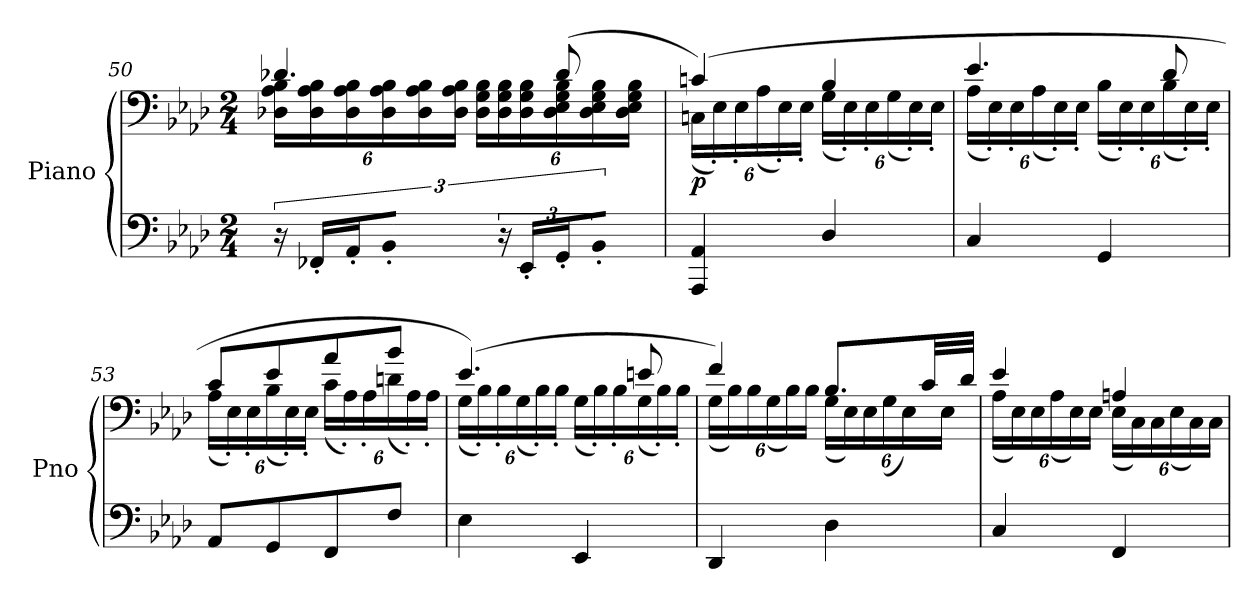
**kern	**kern	**dynam
*part1	*part1	*part1
*staff2	*staff1	*staff1/2
*I"Piano	*	*
*I'Pno	*	*
!!LO:LB:g=z
*clefF4	*clefF4	*
*k[b-e-a-d-]	*k[b-e-a-d-]	*
*M2/4	*M2/4	*
=50	=50	=50
*	*^	*
*	*	*Xbrackettup	*
!	!	!	!LO:DY:b
24r	4.d-X/	24D-X\ 24A-\ 24B-\LL	other-dynamics
24FF-X'/LL	.	24D-\ 24A-\ 24B-\	.
24AA-'/J	.	24D-\ 24A-\ 24B-\	.
8BB-'/J	.	24D-\ 24A-\ 24B-\	.
.	.	24D-\ 24A-\ 24B-\	.
.	.	24D-\ 24A-\ 24B-\JJ	.
24r	.	24D-\ 24G\ 24B-\LL	.
24EE-'/LL	.	24D-\ 24G\ 24B-\	.
24GG'/J	.	24D-\ 24G\ 24B-\	.
8BB-'/J	(8d-/	24D-\ 24E-\ 24G\ 24B-\	.
.	.	24D-\ 24E-\ 24G\ 24B-\	.
.	.	24D-\ 24E-\ 24G\ 24B-\JJ	.
=51	=51	=51	=51
!	!	!	!LO:DY:b
4AAA-/ 4AA-/	(4cn/)	(24Cn\LL	p
.	.	24E-'\)	.
.	.	24E-'\	.
.	.	(24A-\	.
.	.	24E-'\)	.
.	.	24E-'\JJ	.
4D-/	4B-/	(24G\LL	.
.	.	24E-'\)	.
.	.	24E-'\	.
.	.	(24G\	.
.	.	24E-'\)	.
.	.	24E-'\JJ	.
=52	=52	=52	=52
4C/	4.e-/	(24A-\LL	.
.	.	24E-'\)	.
.	.	24E-'\	.
.	.	(24A-\	.
.	.	24E-'\)	.
.	.	24E-'\JJ	.
4GG/	.	(24B-\LL	.
.	.	24E-'\)	.
.	.	24E-'\	.
.	8d-/	(24B-\	.
.	.	24E-'\)	.
.	.	24E-'\JJ	.
!!LO:LB:g=z	!!
=53	=53	=53	=53
8AA-/L	8c/L	(24A-\LL	.
.	.	24E-'\)	.
.	.	24E-'\	.
8GG/	8e-/	(24B-\	.
.	.	24E-'\)	.
.	.	24E-'\JJ	.
8FF/	8a-/	(24c\LL	.
.	.	24A-'\)	.
.	.	24A-'\	.
8F/J	8b-/J	(24dn\	.
.	.	24A-'\)	.
.	.	24A-'\JJ	.
=54	=54	=54	=54
4E-\	(4.e-/)	(24G\LL	.
.	.	24B-'\)	.
.	.	24B-'\	.
.	.	(24G\	.
.	.	24B-'\)	.
.	.	24B-'\JJ	.
4EE-/	.	(24G\LL	.
.	.	24B-'\)	.
.	.	24B-'\	.
.	8en/	(24G\	.
.	.	24B-'\)	.
.	.	24B-'\JJ	.
=55	=55	=55	=55
4DD-/	4f/)	(24G\LL	.
.	.	24B-\)	.
.	.	24B-\	.
.	.	(24G\	.
.	.	24B-\)	.
.	.	24B-\JJ	.
4D-\	8.B-/L	(24G\LL	.
.	.	24E-\)	.
.	.	24E-\	.
.	.	(24G\	.
.	.	24E-\)	.
.	32c/LL	.	.
.	.	24E-\JJ	.
.	32d-/JJJ	.	.
!!LO:LB:g=z	!!
=56	=56	=56	=56
4C/	4e-/	(24A-\LL	.
.	.	24E-\)	.
.	.	24E-\	.
.	.	(24A-\	.
.	.	24E-\)	.
.	.	24E-\JJ	.
4FF/	4An/	(24E-\LL	.
.	.	24C\)	.
.	.	24C\	.
.	.	(24E-\	.
.	.	24C\)	.
.	.	24C\JJ	.
*	*v	*v	*
=	=	=
*-	*-	*-
